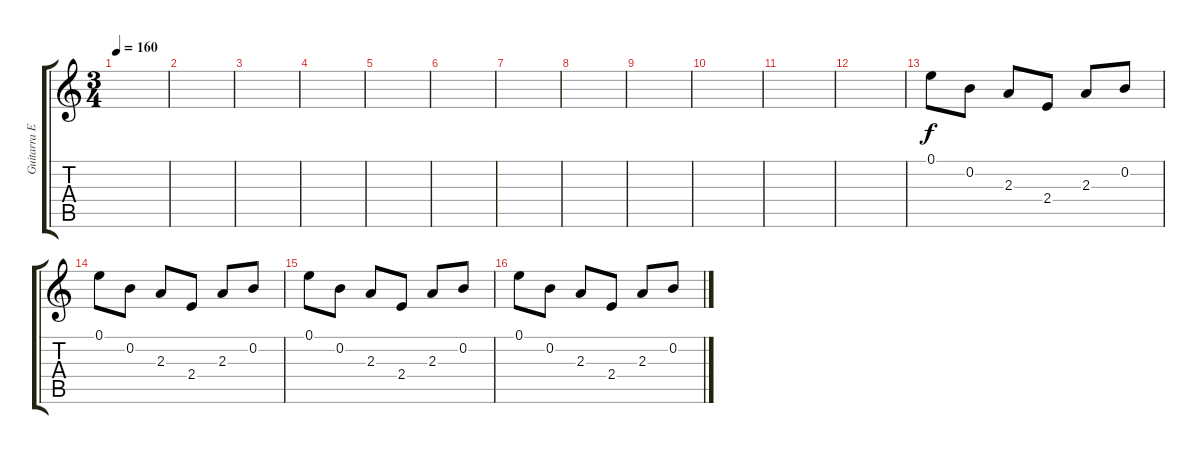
\track ("Guitarra Electrica" "Guitarra E") {instrument guitarharmonics}
\staff {score tabs}
\tuning (E4 B3 G3 D3 A2 E2) {hide}
\ts (3 4)
\tempo 160
\clef g2
\ks c
|
|
|
|
|
|
|
|
|
|
|
|
0.1.8{volume 0 balance 0} 0.2.8 2.3.8 2.4.8 2.3.8 0.2.8 |
0.1.8 0.2.8 2.3.8{volume 8 balance 16} 2.4.8 2.3.8 0.2.8 |
0.1.8{volume 0 balance 0} 0.2.8 2.3.8 2.4.8 2.3.8 0.2.8 |
0.1.8 0.2.8 2.3.8{volume 8 balance 16} 2.4.8 2.3.8 0.2.8
